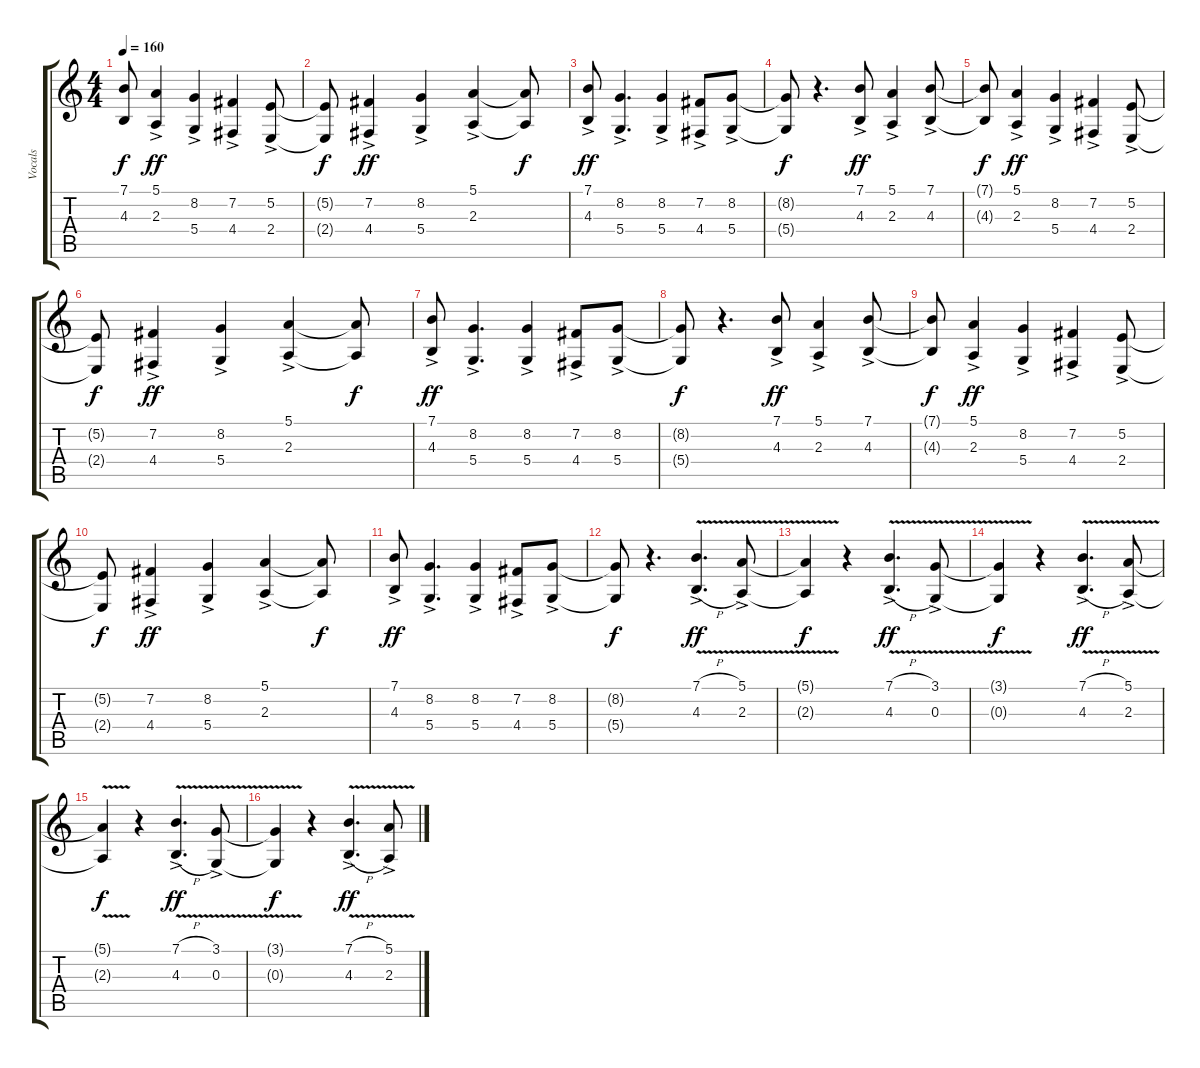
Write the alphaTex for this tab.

\track ("Vocals" "Vocals") {instrument synthvoice}
\staff {score tabs}
\tuning (E4 B3 G3 D3 A2 E2) {hide}
\ts (4 4)
\tempo 160
\clef g2
\ks c
(7.1{t} 4.3{t}).8{dy f} (5.1 2.3{ac}).4{dy ff} (8.2 5.4{ac}).4 (7.2 4.4{ac}).4 (5.2 2.4{ac}).8 |
(5.2{t} 2.4{t}).8{dy f} (7.2 4.4{ac}).4{dy ff} (8.2 5.4{ac}).4 (5.1 2.3{ac}).4 (5.1{t} 2.3{t}).8{dy f} |
(7.1 4.3{ac}).8{dy ff} (8.2 5.4{ac}).4{d} (8.2 5.4{ac}).4 (7.2 4.4{ac}).8 (8.2 5.4{ac}).8 |
(8.2{t} 5.4{t}).8{dy f} r.4{d} (7.1 4.3{ac}).8{dy ff} (5.1 2.3{ac}).4 (7.1 4.3{ac}).8 |
(7.1{t} 4.3{t}).8{dy f} (5.1 2.3{ac}).4{dy ff} (8.2 5.4{ac}).4 (7.2 4.4{ac}).4 (5.2 2.4{ac}).8 |
(5.2{t} 2.4{t}).8{dy f} (7.2 4.4{ac}).4{dy ff} (8.2 5.4{ac}).4 (5.1 2.3{ac}).4 (5.1{t} 2.3{t}).8{dy f} |
(7.1 4.3{ac}).8{dy ff} (8.2 5.4{ac}).4{d} (8.2 5.4{ac}).4 (7.2 4.4{ac}).8 (8.2 5.4{ac}).8 |
(8.2{t} 5.4{t}).8{dy f} r.4{d} (7.1 4.3{ac}).8{dy ff} (5.1 2.3{ac}).4 (7.1 4.3{ac}).8 |
(7.1{t} 4.3{t}).8{dy f} (5.1 2.3{ac}).4{dy ff} (8.2 5.4{ac}).4 (7.2 4.4{ac}).4 (5.2 2.4{ac}).8 |
(5.2{t} 2.4{t}).8{dy f} (7.2 4.4{ac}).4{dy ff} (8.2 5.4{ac}).4 (5.1 2.3{ac}).4 (5.1{t} 2.3{t}).8{dy f} |
(7.1 4.3{ac}).8{dy ff} (8.2 5.4{ac}).4{d} (8.2 5.4{ac}).4 (7.2 4.4{ac}).8 (8.2 5.4{ac}).8 |
(8.2{t} 5.4{t}).8{dy f} r.4{d} (7.1{v h} 4.3{v h ac}).4{d dy ff} (5.1{v} 2.3{v ac}).8 |
(5.1{t} 2.3{t}).4{dy f} r.4 (7.1{v h} 4.3{v h ac}).4{d dy ff} (3.1{v} 0.3{v ac}).8 |
(3.1{t} 0.3{t}).4{dy f} r.4 (7.1{v h} 4.3{v h ac}).4{d dy ff} (5.1{v} 2.3{v ac}).8 |
(5.1{t} 2.3{t}).4{dy f} r.4 (7.1{v h} 4.3{v h ac}).4{d dy ff} (3.1{v} 0.3{v ac}).8 |
(3.1{t} 0.3{t}).4{dy f} r.4 (7.1{v h} 4.3{v h ac}).4{d dy ff} (5.1{v} 2.3{v ac}).8
